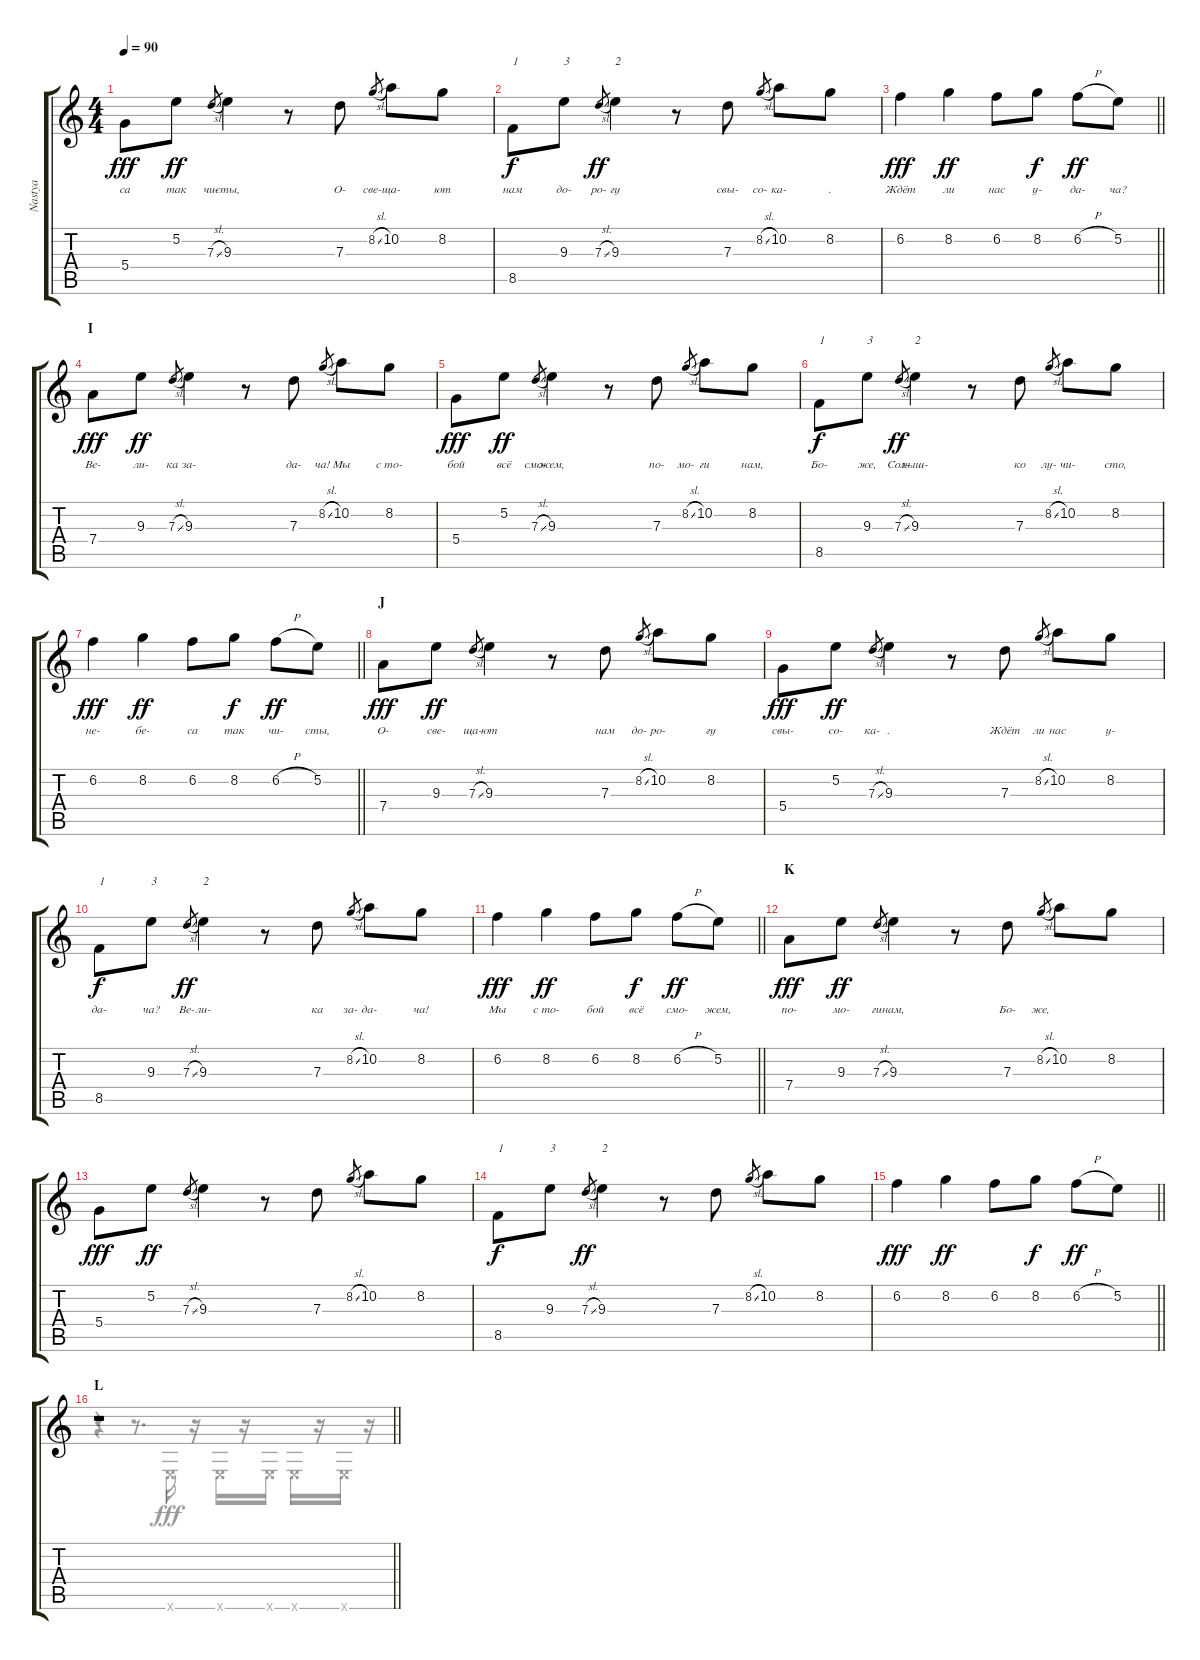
\track ("Nastya" "Nastya") {instrument acousticguitarnylon}
\staff {score tabs}
\tuning (E4 B3 G3 D3 A2 E2) {hide}
\voice
\ts (4 4)
\tempo 90
\clef g2
\ks c
5.4.8{lyrics (0 "") lyrics (1 "са") lyrics (2 "") lyrics (3 "") lyrics (4 "") dy fff} 5.2.8{lyrics (0 "") lyrics (1 "так") lyrics (2 "") lyrics (3 "") lyrics (4 "") dy ff} 7.3{sl}.8{lyrics (0 "") lyrics (1 "чи-") lyrics (2 "") lyrics (3 "") lyrics (4 "") gr} 9.3.4{lyrics (0 "") lyrics (1 "сты,") lyrics (2 "") lyrics (3 "") lyrics (4 "")} r.8 7.3.8{lyrics (0 "") lyrics (1 "О-") lyrics (2 "") lyrics (3 "") lyrics (4 "")} 8.2{sl}.8{lyrics (0 "") lyrics (1 "све-") lyrics (2 "") lyrics (3 "") lyrics (4 "") gr} 10.2.8{lyrics (0 "") lyrics (1 "ща-") lyrics (2 "") lyrics (3 "") lyrics (4 "")} 8.2.8{lyrics (0 "") lyrics (1 "ют") lyrics (2 "") lyrics (3 "") lyrics (4 "")} |
8.5.8{txt "1" lyrics (0 "") lyrics (1 "нам") lyrics (2 "") lyrics (3 "") lyrics (4 "") dy f} 9.3.8{txt "3" lyrics (0 "") lyrics (1 "до-") lyrics (2 "") lyrics (3 "") lyrics (4 "")} 7.3{sl}.8{lyrics (0 "") lyrics (1 "ро-") lyrics (2 "") lyrics (3 "") lyrics (4 "") gr dy ff} 9.3.4{txt "2" lyrics (0 "") lyrics (1 "гу") lyrics (2 "") lyrics (3 "") lyrics (4 "")} r.8 7.3.8{lyrics (0 "") lyrics (1 "свы-") lyrics (2 "") lyrics (3 "") lyrics (4 "")} 8.2{sl}.8{lyrics (0 "") lyrics (1 "со-") lyrics (2 "") lyrics (3 "") lyrics (4 "") gr} 10.2.8{lyrics (0 "") lyrics (1 "ка-") lyrics (2 "") lyrics (3 "") lyrics (4 "")} 8.2.8{lyrics (0 "") lyrics (1 ".") lyrics (2 "") lyrics (3 "") lyrics (4 "")} |
\barLineRight lightlight
6.2.4{lyrics (0 "") lyrics (1 "Ждёт") lyrics (2 "") lyrics (3 "") lyrics (4 "") dy fff} 8.2.4{lyrics (0 "") lyrics (1 "ли") lyrics (2 "") lyrics (3 "") lyrics (4 "") dy ff} 6.2.8{lyrics (0 "") lyrics (1 "нас") lyrics (2 "") lyrics (3 "") lyrics (4 "")} 8.2.8{lyrics (0 "") lyrics (1 "у-") lyrics (2 "") lyrics (3 "") lyrics (4 "") dy f} 6.2{h}.8{lyrics (0 "") lyrics (1 "да-") lyrics (2 "") lyrics (3 "") lyrics (4 "") dy ff} 5.2.8{lyrics (0 "") lyrics (1 "ча?") lyrics (2 "") lyrics (3 "") lyrics (4 "")} |
\section ("" "I")
7.4.8{lyrics (0 "") lyrics (1 "Ве-") lyrics (2 "") lyrics (3 "") lyrics (4 "") dy fff} 9.3.8{lyrics (0 "") lyrics (1 "ли-") lyrics (2 "") lyrics (3 "") lyrics (4 "") dy ff} 7.3{sl}.8{lyrics (0 "") lyrics (1 "ка") lyrics (2 "") lyrics (3 "") lyrics (4 "") gr} 9.3.4{lyrics (0 "") lyrics (1 "за-") lyrics (2 "") lyrics (3 "") lyrics (4 "")} r.8 7.3.8{lyrics (0 "") lyrics (1 "да-") lyrics (2 "") lyrics (3 "") lyrics (4 "")} 8.2{sl}.8{lyrics (0 "") lyrics (1 "ча!") lyrics (2 "") lyrics (3 "") lyrics (4 "") gr} 10.2.8{lyrics (0 "") lyrics (1 "Мы") lyrics (2 "") lyrics (3 "") lyrics (4 "")} 8.2.8{lyrics (0 "") lyrics (1 "с то-") lyrics (2 "") lyrics (3 "") lyrics (4 "")} |
5.4.8{lyrics (0 "") lyrics (1 "бой") lyrics (2 "") lyrics (3 "") lyrics (4 "") dy fff} 5.2.8{lyrics (0 "") lyrics (1 "всё") lyrics (2 "") lyrics (3 "") lyrics (4 "") dy ff} 7.3{sl}.8{lyrics (0 "") lyrics (1 "смо-") lyrics (2 "") lyrics (3 "") lyrics (4 "") gr} 9.3.4{lyrics (0 "") lyrics (1 "жем,") lyrics (2 "") lyrics (3 "") lyrics (4 "")} r.8 7.3.8{lyrics (0 "") lyrics (1 "по-") lyrics (2 "") lyrics (3 "") lyrics (4 "")} 8.2{sl}.8{lyrics (0 "") lyrics (1 "мо-") lyrics (2 "") lyrics (3 "") lyrics (4 "") gr} 10.2.8{lyrics (0 "") lyrics (1 "ги") lyrics (2 "") lyrics (3 "") lyrics (4 "")} 8.2.8{lyrics (0 "") lyrics (1 "нам,") lyrics (2 "") lyrics (3 "") lyrics (4 "")} |
8.5.8{txt "1" lyrics (0 "") lyrics (1 "Бо-") lyrics (2 "") lyrics (3 "") lyrics (4 "") dy f} 9.3.8{txt "3" lyrics (0 "") lyrics (1 "же,") lyrics (2 "") lyrics (3 "") lyrics (4 "")} 7.3{sl}.8{lyrics (0 "") lyrics (1 "Сол-") lyrics (2 "") lyrics (3 "") lyrics (4 "") gr dy ff} 9.3.4{txt "2" lyrics (0 "") lyrics (1 "ныш-") lyrics (2 "") lyrics (3 "") lyrics (4 "")} r.8 7.3.8{lyrics (0 "") lyrics (1 "ко") lyrics (2 "") lyrics (3 "") lyrics (4 "")} 8.2{sl}.8{lyrics (0 "") lyrics (1 "лу-") lyrics (2 "") lyrics (3 "") lyrics (4 "") gr} 10.2.8{lyrics (0 "") lyrics (1 "чи-") lyrics (2 "") lyrics (3 "") lyrics (4 "")} 8.2.8{lyrics (0 "") lyrics (1 "сто,") lyrics (2 "") lyrics (3 "") lyrics (4 "")} |
\barLineRight lightlight
6.2.4{lyrics (0 "") lyrics (1 "не-") lyrics (2 "") lyrics (3 "") lyrics (4 "") dy fff} 8.2.4{lyrics (0 "") lyrics (1 "бе-") lyrics (2 "") lyrics (3 "") lyrics (4 "") dy ff} 6.2.8{lyrics (0 "") lyrics (1 "са") lyrics (2 "") lyrics (3 "") lyrics (4 "")} 8.2.8{lyrics (0 "") lyrics (1 "так") lyrics (2 "") lyrics (3 "") lyrics (4 "") dy f} 6.2{h}.8{lyrics (0 "") lyrics (1 "чи-") lyrics (2 "") lyrics (3 "") lyrics (4 "") dy ff} 5.2.8{lyrics (0 "") lyrics (1 "сты,") lyrics (2 "") lyrics (3 "") lyrics (4 "")} |
\section ("" "J")
7.4.8{lyrics (0 "") lyrics (1 "О-") lyrics (2 "") lyrics (3 "") lyrics (4 "") dy fff} 9.3.8{lyrics (0 "") lyrics (1 "све-") lyrics (2 "") lyrics (3 "") lyrics (4 "") dy ff} 7.3{sl}.8{lyrics (0 "") lyrics (1 "ща-") lyrics (2 "") lyrics (3 "") lyrics (4 "") gr} 9.3.4{lyrics (0 "") lyrics (1 "ют") lyrics (2 "") lyrics (3 "") lyrics (4 "")} r.8 7.3.8{lyrics (0 "") lyrics (1 "нам") lyrics (2 "") lyrics (3 "") lyrics (4 "")} 8.2{sl}.8{lyrics (0 "") lyrics (1 "до-") lyrics (2 "") lyrics (3 "") lyrics (4 "") gr} 10.2.8{lyrics (0 "") lyrics (1 "ро-") lyrics (2 "") lyrics (3 "") lyrics (4 "")} 8.2.8{lyrics (0 "") lyrics (1 "гу") lyrics (2 "") lyrics (3 "") lyrics (4 "")} |
5.4.8{lyrics (0 "") lyrics (1 "свы-") lyrics (2 "") lyrics (3 "") lyrics (4 "") dy fff} 5.2.8{lyrics (0 "") lyrics (1 "со-") lyrics (2 "") lyrics (3 "") lyrics (4 "") dy ff} 7.3{sl}.8{lyrics (0 "") lyrics (1 "ка-") lyrics (2 "") lyrics (3 "") lyrics (4 "") gr} 9.3.4{lyrics (0 "") lyrics (1 ".") lyrics (2 "") lyrics (3 "") lyrics (4 "")} r.8 7.3.8{lyrics (0 "") lyrics (1 "Ждёт") lyrics (2 "") lyrics (3 "") lyrics (4 "")} 8.2{sl}.8{lyrics (0 "") lyrics (1 "ли") lyrics (2 "") lyrics (3 "") lyrics (4 "") gr} 10.2.8{lyrics (0 "") lyrics (1 "нас") lyrics (2 "") lyrics (3 "") lyrics (4 "")} 8.2.8{lyrics (0 "") lyrics (1 "у-") lyrics (2 "") lyrics (3 "") lyrics (4 "")} |
8.5.8{txt "1" lyrics (0 "") lyrics (1 "да-") lyrics (2 "") lyrics (3 "") lyrics (4 "") dy f} 9.3.8{txt "3" lyrics (0 "") lyrics (1 "ча?") lyrics (2 "") lyrics (3 "") lyrics (4 "")} 7.3{sl}.8{lyrics (0 "") lyrics (1 "Ве-") lyrics (2 "") lyrics (3 "") lyrics (4 "") gr dy ff} 9.3.4{txt "2" lyrics (0 "") lyrics (1 "ли-") lyrics (2 "") lyrics (3 "") lyrics (4 "")} r.8 7.3.8{lyrics (0 "") lyrics (1 "ка") lyrics (2 "") lyrics (3 "") lyrics (4 "")} 8.2{sl}.8{lyrics (0 "") lyrics (1 "за-") lyrics (2 "") lyrics (3 "") lyrics (4 "") gr} 10.2.8{lyrics (0 "") lyrics (1 "да-") lyrics (2 "") lyrics (3 "") lyrics (4 "")} 8.2.8{lyrics (0 "") lyrics (1 "ча!") lyrics (2 "") lyrics (3 "") lyrics (4 "")} |
\barLineRight lightlight
6.2.4{lyrics (0 "") lyrics (1 "Мы") lyrics (2 "") lyrics (3 "") lyrics (4 "") dy fff} 8.2.4{lyrics (0 "") lyrics (1 "с то-") lyrics (2 "") lyrics (3 "") lyrics (4 "") dy ff} 6.2.8{lyrics (0 "") lyrics (1 "бой") lyrics (2 "") lyrics (3 "") lyrics (4 "")} 8.2.8{lyrics (0 "") lyrics (1 "всё") lyrics (2 "") lyrics (3 "") lyrics (4 "") dy f} 6.2{h}.8{lyrics (0 "") lyrics (1 "смо-") lyrics (2 "") lyrics (3 "") lyrics (4 "") dy ff} 5.2.8{lyrics (0 "") lyrics (1 "жем,") lyrics (2 "") lyrics (3 "") lyrics (4 "")} |
\section ("" "K")
7.4.8{lyrics (0 "") lyrics (1 "по-") lyrics (2 "") lyrics (3 "") lyrics (4 "") dy fff} 9.3.8{lyrics (0 "") lyrics (1 "мо-") lyrics (2 "") lyrics (3 "") lyrics (4 "") dy ff} 7.3{sl}.8{lyrics (0 "") lyrics (1 "ги") lyrics (2 "") lyrics (3 "") lyrics (4 "") gr} 9.3.4{lyrics (0 "") lyrics (1 "нам,") lyrics (2 "") lyrics (3 "") lyrics (4 "")} r.8 7.3.8{lyrics (0 "") lyrics (1 "Бо-") lyrics (2 "") lyrics (3 "") lyrics (4 "")} 8.2{sl}.8{lyrics (0 "") lyrics (1 "же,") lyrics (2 "") lyrics (3 "") lyrics (4 "") gr} 10.2.8 8.2.8 |
5.4.8{dy fff} 5.2.8{dy ff} 7.3{sl}.8{gr} 9.3.4 r.8 7.3.8 8.2{sl}.8{gr} 10.2.8 8.2.8 |
8.5.8{txt "1" dy f} 9.3.8{txt "3"} 7.3{sl}.8{gr dy ff} 9.3.4{txt "2"} r.8 7.3.8 8.2{sl}.8{gr} 10.2.8 8.2.8 |
\barLineRight lightlight
6.2.4{dy fff} 8.2.4{dy ff} 6.2.8 8.2.8{dy f} 6.2{h}.8{dy ff} 5.2.8 |
\section ("" "L")
\barLineRight lightlight
r.1
\voice
\clef g2
\ottava regular
\simile none
\ks c
|
|
\barLineRight lightlight
|
|
|
|
\barLineRight lightlight
|
|
|
|
\barLineRight lightlight
|
|
|
|
\barLineRight lightlight
|
\barLineRight lightlight
r.4 r.8{d} 0.6{x}.16{dy fff} r.16 0.6{x}.16 r.16 0.6{x}.16 0.6{x}.16 r.16 0.6{x}.16 r.16
